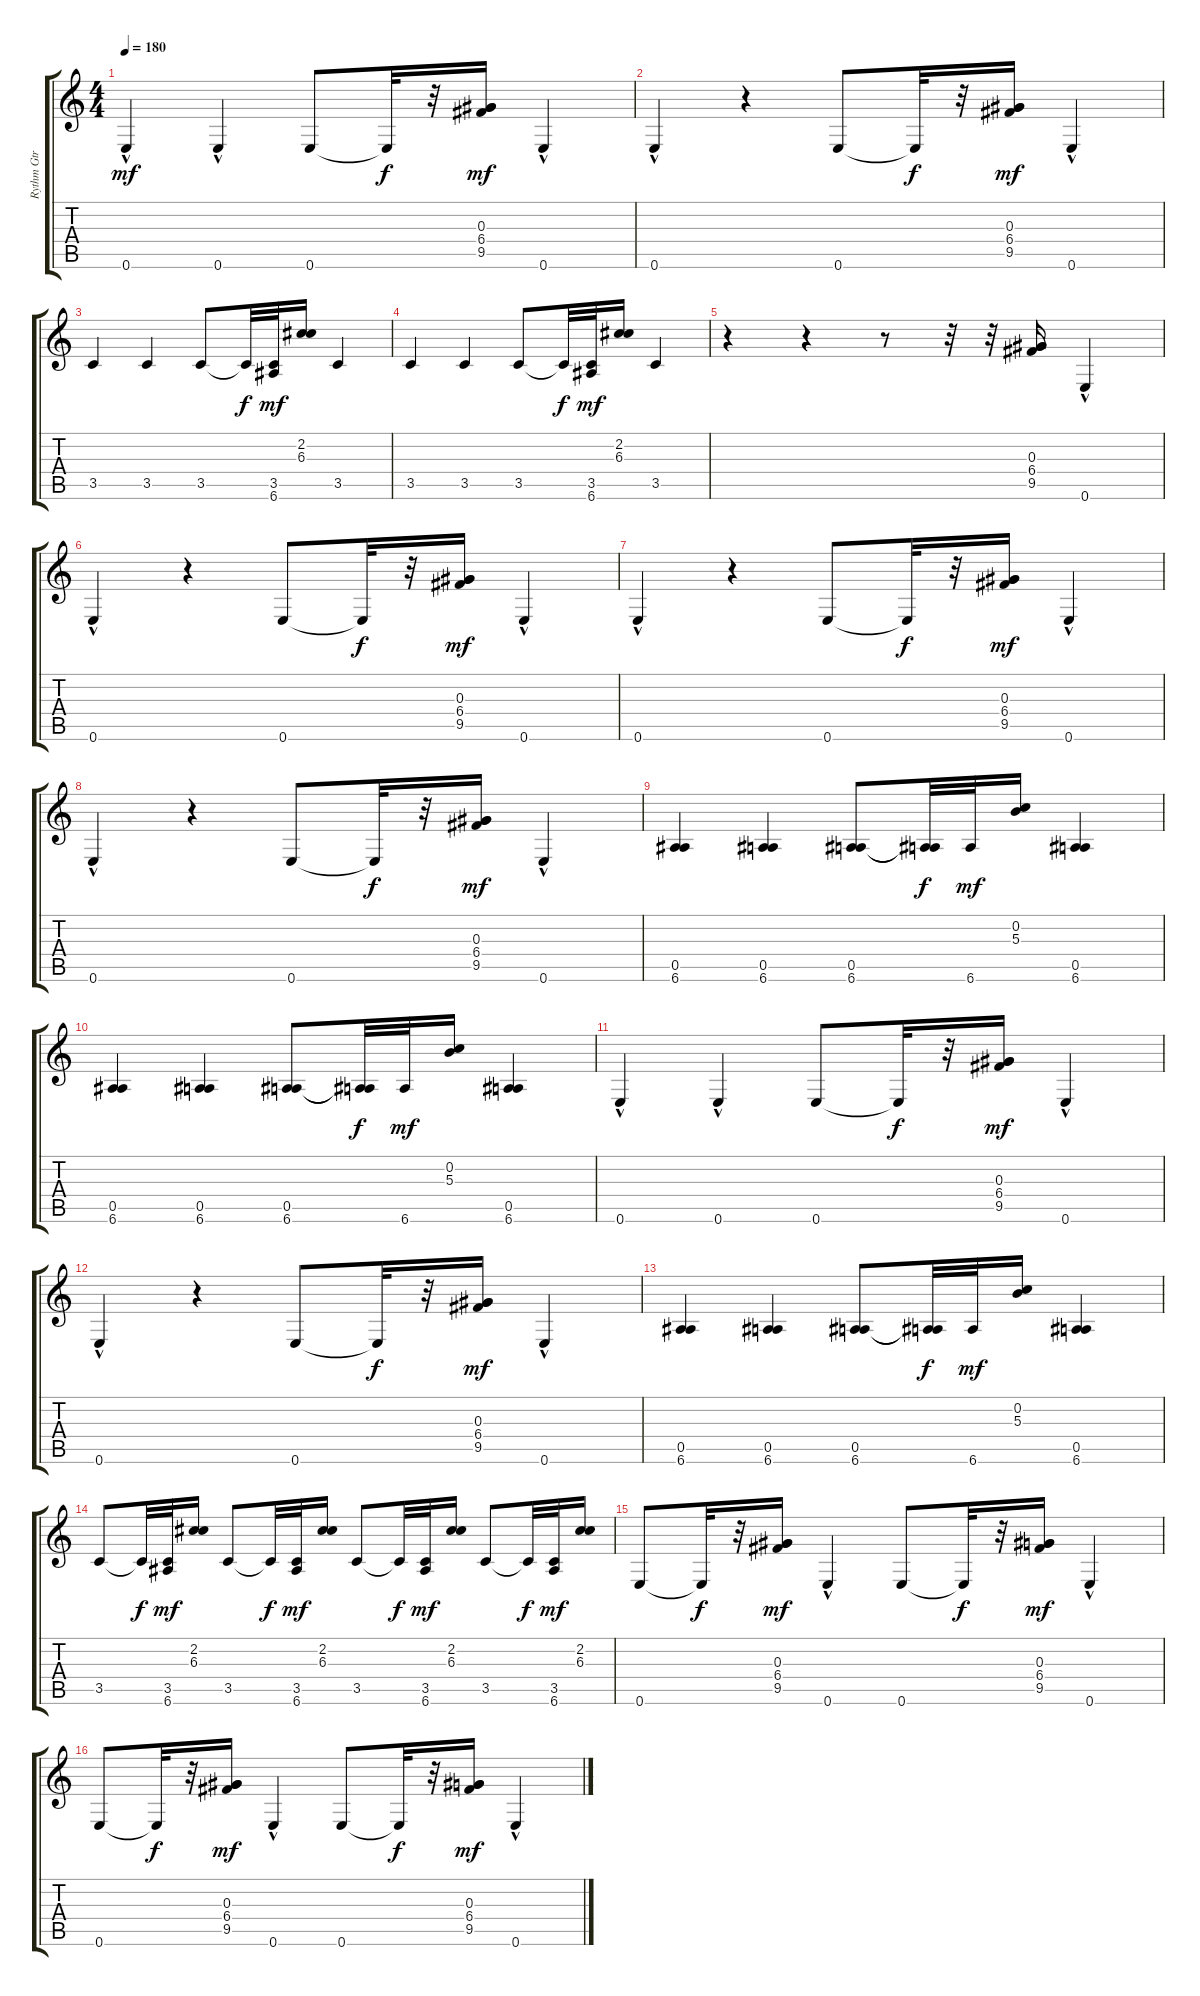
\track ("Rythm Gtr Nylon Bk32" "Rythm Gtr ") {instrument acousticguitarnylon}
\staff {score tabs}
\tuning (E4 B3 G3 D3 A2 E2) {hide}
\ts (4 4)
\tempo 180
\clef g2
\ks c
0.6{hac}.4{dy mf} 0.6{hac}.4 0.6.8 0.6{t}.32{dy f} r.32 (0.3 6.4 9.5).16{dy mf} 0.6{hac}.4 |
0.6{hac}.4 r.4 0.6.8 0.6{t}.32{dy f} r.32 (0.3 6.4 9.5).16{dy mf} 0.6{hac}.4 |
3.5.4 3.5.4 3.5.8 3.5{t}.32{dy f} (3.5 6.6).32{dy mf} (2.2 6.3).16 3.5.4 |
3.5.4 3.5.4 3.5.8 3.5{t}.32{dy f} (3.5 6.6).32{dy mf} (2.2 6.3).16 3.5.4 |
r.4 r.4 r.8 r.32 r.32 (0.3 6.4 9.5).16 0.6{hac}.4 |
0.6{hac}.4 r.4 0.6.8 0.6{t}.32{dy f} r.32 (0.3 6.4 9.5).16{dy mf} 0.6{hac}.4 |
0.6{hac}.4 r.4 0.6.8 0.6{t}.32{dy f} r.32 (0.3 6.4 9.5).16{dy mf} 0.6{hac}.4 |
0.6{hac}.4 r.4 0.6.8 0.6{t}.32{dy f} r.32 (0.3 6.4 9.5).16{dy mf} 0.6{hac}.4 |
(0.5 6.6).4 (0.5 6.6).4 (0.5 6.6).8 (0.5{t} 6.6{t}).32{dy f} 6.6.32{dy mf} (0.2 5.3).16 (0.5 6.6).4 |
(0.5 6.6).4 (0.5 6.6).4 (0.5 6.6).8 (0.5{t} 6.6{t}).32{dy f} 6.6.32{dy mf} (0.2 5.3).16 (0.5 6.6).4 |
0.6{hac}.4 0.6{hac}.4 0.6.8 0.6{t}.32{dy f} r.32 (0.3 6.4 9.5).16{dy mf} 0.6{hac}.4 |
0.6{hac}.4 r.4 0.6.8 0.6{t}.32{dy f} r.32 (0.3 6.4 9.5).16{dy mf} 0.6{hac}.4 |
(0.5 6.6).4 (0.5 6.6).4 (0.5 6.6).8 (0.5{t} 6.6{t}).32{dy f} 6.6.32{dy mf} (0.2 5.3).16 (0.5 6.6).4 |
3.5.8 3.5{t}.32{dy f} (3.5 6.6).32{dy mf} (2.2 6.3).16 3.5.8 3.5{t}.32{dy f} (3.5 6.6).32{dy mf} (2.2 6.3).16 3.5.8 3.5{t}.32{dy f} (3.5 6.6).32{dy mf} (2.2 6.3).16 3.5.8 3.5{t}.32{dy f} (3.5 6.6).32{dy mf} (2.2 6.3).16 |
0.6.8 0.6{t}.32{dy f} r.32 (0.3 6.4 9.5).16{dy mf} 0.6{hac}.4 0.6.8 0.6{t}.32{dy f} r.32 (0.3 6.4 9.5).16{dy mf} 0.6{hac}.4 |
0.6.8 0.6{t}.32{dy f} r.32 (0.3 6.4 9.5).16{dy mf} 0.6{hac}.4 0.6.8 0.6{t}.32{dy f} r.32 (0.3 6.4 9.5).16{dy mf} 0.6{hac}.4
